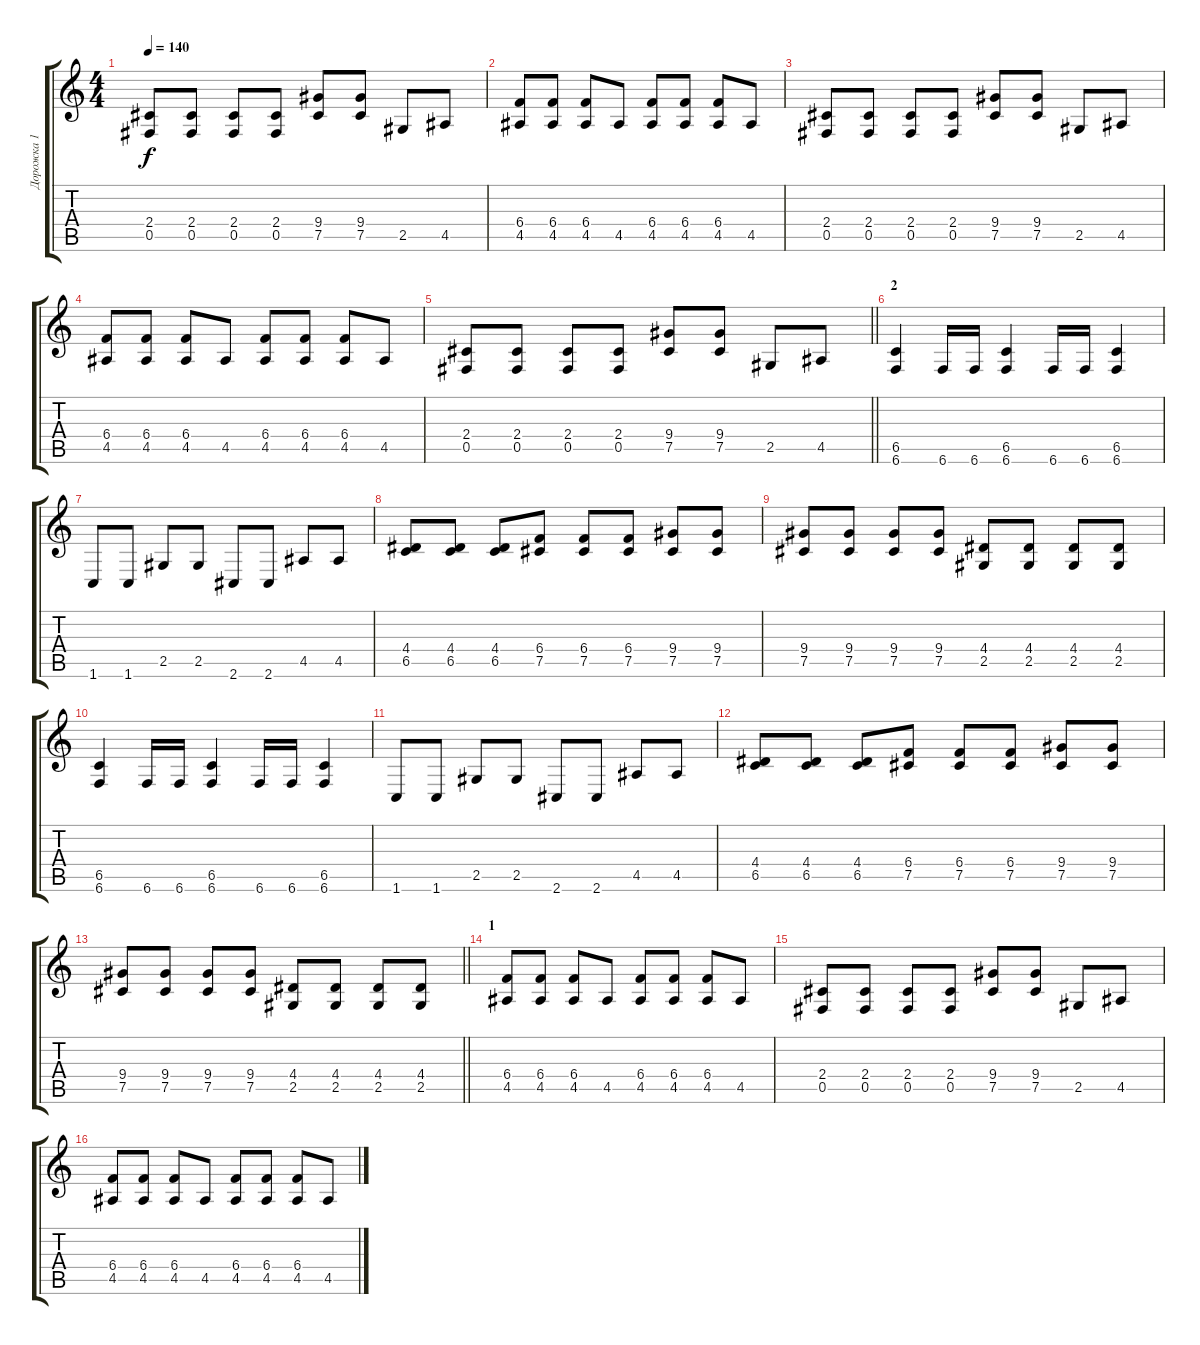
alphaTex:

\track ("Дорожка 1" "Дорожка 1") {instrument distortionguitar}
\staff {score tabs}
\tuning (Db4 Ab3 E3 B2 Gb2 B1) {hide}
\ts (4 4)
\tempo 140
\clef g2
\ks c
(2.4 0.5).8{dy f} (2.4 0.5).8 (2.4 0.5).8 (2.4 0.5).8 (9.4 7.5).8 (9.4 7.5).8 2.5.8 4.5.8 |
(6.4 4.5).8 (6.4 4.5).8 (6.4 4.5).8 4.5.8 (6.4 4.5).8 (6.4 4.5).8 (6.4 4.5).8 4.5.8 |
(2.4 0.5).8 (2.4 0.5).8 (2.4 0.5).8 (2.4 0.5).8 (9.4 7.5).8 (9.4 7.5).8 2.5.8 4.5.8 |
(6.4 4.5).8 (6.4 4.5).8 (6.4 4.5).8 4.5.8 (6.4 4.5).8 (6.4 4.5).8 (6.4 4.5).8 4.5.8 |
\barLineRight lightlight
(2.4 0.5).8 (2.4 0.5).8 (2.4 0.5).8 (2.4 0.5).8 (9.4 7.5).8 (9.4 7.5).8 2.5.8 4.5.8 |
\section ("" "2")
(6.5 6.6).4 6.6.16 6.6.16 (6.5 6.6).4 6.6.16 6.6.16 (6.5 6.6).4 |
1.6.8 1.6.8 2.5.8 2.5.8 2.6.8 2.6.8 4.5.8 4.5.8 |
(4.4 6.5).8 (4.4 6.5).8 (4.4 6.5).8 (6.4 7.5).8 (6.4 7.5).8 (6.4 7.5).8 (9.4 7.5).8 (9.4 7.5).8 |
(9.4 7.5).8 (9.4 7.5).8 (9.4 7.5).8 (9.4 7.5).8 (4.4 2.5).8 (4.4 2.5).8 (4.4 2.5).8 (4.4 2.5).8 |
(6.5 6.6).4 6.6.16 6.6.16 (6.5 6.6).4 6.6.16 6.6.16 (6.5 6.6).4 |
1.6.8 1.6.8 2.5.8 2.5.8 2.6.8 2.6.8 4.5.8 4.5.8 |
(4.4 6.5).8 (4.4 6.5).8 (4.4 6.5).8 (6.4 7.5).8 (6.4 7.5).8 (6.4 7.5).8 (9.4 7.5).8 (9.4 7.5).8 |
\barLineRight lightlight
(9.4 7.5).8 (9.4 7.5).8 (9.4 7.5).8 (9.4 7.5).8 (4.4 2.5).8 (4.4 2.5).8 (4.4 2.5).8 (4.4 2.5).8 |
\section ("" "1")
(6.4 4.5).8 (6.4 4.5).8 (6.4 4.5).8 4.5.8 (6.4 4.5).8 (6.4 4.5).8 (6.4 4.5).8 4.5.8 |
(2.4 0.5).8 (2.4 0.5).8 (2.4 0.5).8 (2.4 0.5).8 (9.4 7.5).8 (9.4 7.5).8 2.5.8 4.5.8 |
(6.4 4.5).8 (6.4 4.5).8 (6.4 4.5).8 4.5.8 (6.4 4.5).8 (6.4 4.5).8 (6.4 4.5).8 4.5.8
